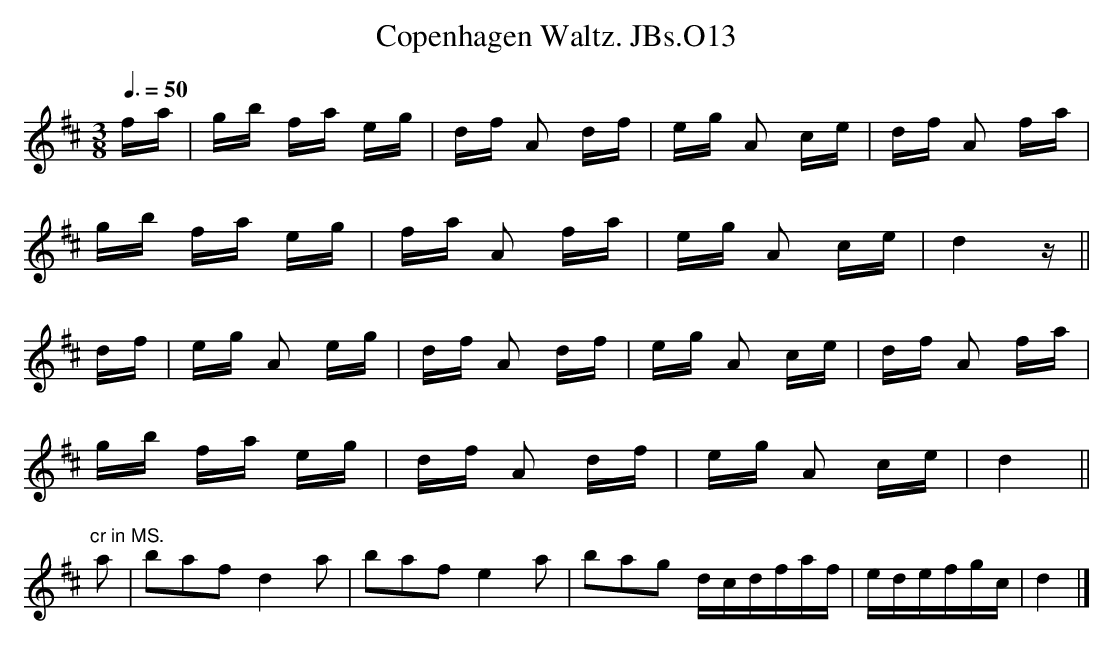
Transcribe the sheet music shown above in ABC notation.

X:1
T:Copenhagen Waltz. JBs.O13
M:3/8
L:1/16
Q:3/8=50
K:D major
fa|gb fa eg|df A2 df|eg A2 ce|df A2 fa|!
gb fa eg|fa A2 fa|eg A2 ce|d4z||!
df|eg A2 eg|df A2 df|eg A2 ce|df A2 fa|!
gb fa eg|df A2 df|eg A2 ce|d4||!
"cr in MS."a2|b2a2f2 d4a2|b2a2f2 e4 a2|b2a2g2 dcdfaf|edefgc|d4|]
